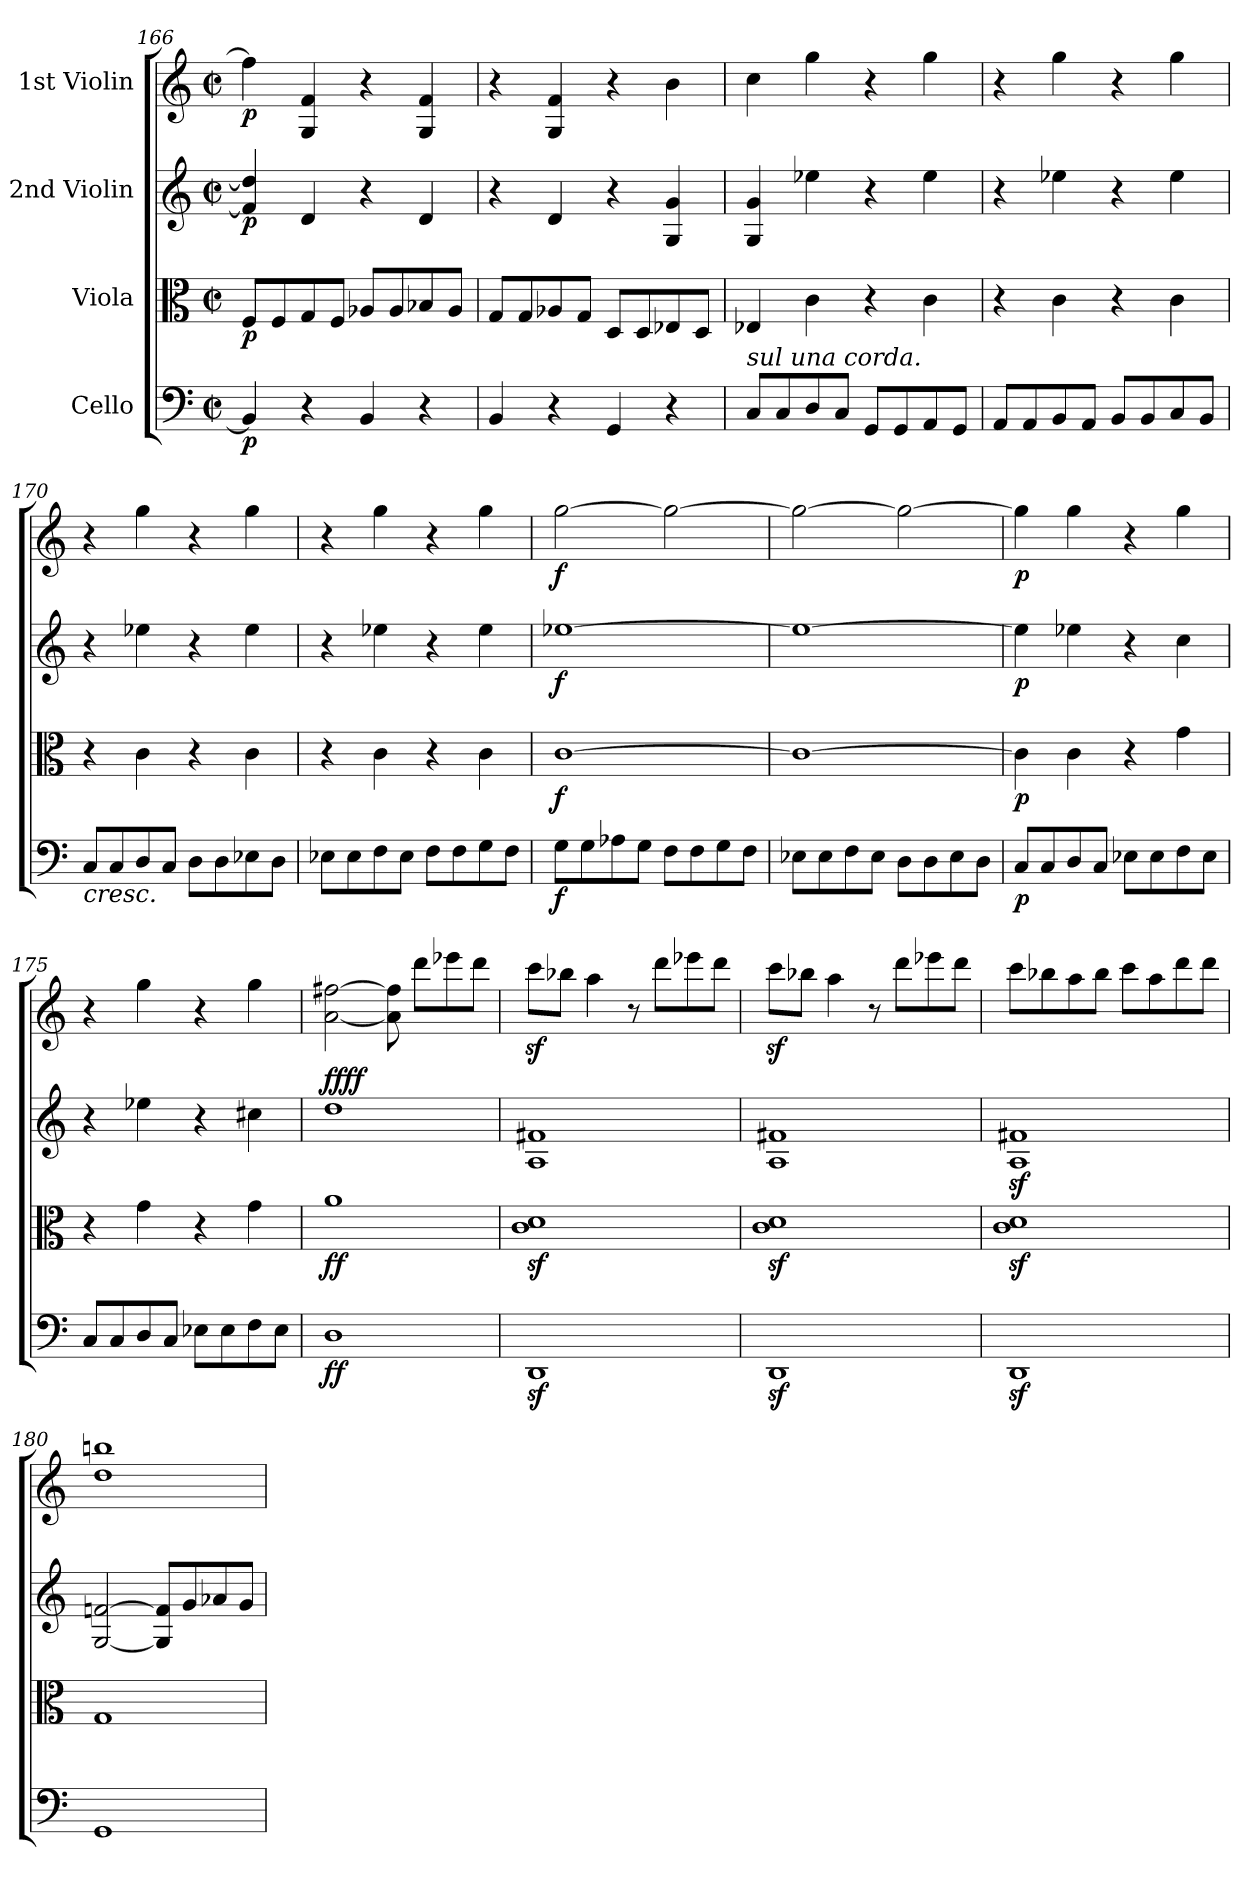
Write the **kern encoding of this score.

**kern	**dynam	**kern	**dynam	**kern	**dynam	**kern	**dynam
*part4	*part4	*part3	*part3	*part2	*part2	*part1	*part1
*staff4	*staff4	*staff3	*staff3	*staff2	*staff2	*staff1	*staff1
*I"Cello	*	*I"Viola	*	*I"2nd Violin	*	*I"1st Violin	*
*clefF4	*	*clefC3	*	*clefG2	*	*clefG2	*
*k[]	*	*k[]	*	*k[]	*	*k[]	*
*M2/2	*	*M2/2	*	*M2/2	*	*M2/2	*
*met(c|)	*	*met(c|)	*	*met(c|)	*	*met(c|)	*
=166	=166	=166	=166	=166	=166	=166	=166
!	!LO:DY:b	!	!LO:DY:b	!	!LO:DY:b	!	!LO:DY:b
4BB/]	p	8F/L	p	4f/] 4dd/]	p	4ff\]	p
.	.	8F/	.	.	.	.	.
4r	.	8G/	.	4d/	.	4G/ 4f/	.
.	.	8F/J	.	.	.	.	.
4BB/	.	8A-X/L	.	4r	.	4r	.
.	.	8A-/	.	.	.	.	.
4r	.	8B-X/	.	4d/	.	4G/ 4f/	.
.	.	8A-/J	.	.	.	.	.
=167	=167	=167	=167	=167	=167	=167	=167
4BB/	.	8G/L	.	4r	.	4r	.
.	.	8G/	.	.	.	.	.
4r	.	8A-X/	.	4d/	.	4G/ 4f/	.
.	.	8G/J	.	.	.	.	.
4GG/	.	8D/L	.	4r	.	4r	.
.	.	8D/	.	.	.	.	.
4r	.	8E-X/	.	4G/ 4g/	.	4b\	.
.	.	8D/J	.	.	.	.	.
=168	=168	=168	=168	=168	=168	=168	=168
!LO:TX:a:i:t=sul una corda.	!	!	!	!	!	!	!
8C/L	.	4E-X/	.	4G/ 4g/	.	4cc\	.
8C/	.	.	.	.	.	.	.
8D/	.	4c\	.	4ee-X\	.	4gg\	.
8C/J	.	.	.	.	.	.	.
8GG/L	.	4r	.	4r	.	4r	.
8GG/	.	.	.	.	.	.	.
8AA/	.	4c\	.	4ee-\	.	4gg\	.
8GG/J	.	.	.	.	.	.	.
=169	=169	=169	=169	=169	=169	=169	=169
8AA/L	.	4r	.	4r	.	4r	.
8AA/	.	.	.	.	.	.	.
8BB/	.	4c\	.	4ee-X\	.	4gg\	.
8AA/J	.	.	.	.	.	.	.
8BB/L	.	4r	.	4r	.	4r	.
8BB/	.	.	.	.	.	.	.
8C/	.	4c\	.	4ee-\	.	4gg\	.
8BB/J	.	.	.	.	.	.	.
=170	=170	=170	=170	=170	=170	=170	=170
!LO:TX:b:i:t=cresc.	!	!	!	!	!	!	!
8C/L	.	4r	.	4r	.	4r	.
8C/	.	.	.	.	.	.	.
8D/	.	4c\	.	4ee-X\	.	4gg\	.
8C/J	.	.	.	.	.	.	.
8D\L	.	4r	.	4r	.	4r	.
8D\	.	.	.	.	.	.	.
8E-X\	.	4c\	.	4ee-\	.	4gg\	.
8D\J	.	.	.	.	.	.	.
=171	=171	=171	=171	=171	=171	=171	=171
8E-X\L	.	4r	.	4r	.	4r	.
8E-\	.	.	.	.	.	.	.
8F\	.	4c\	.	4ee-X\	.	4gg\	.
8E-\J	.	.	.	.	.	.	.
8F\L	.	4r	.	4r	.	4r	.
8F\	.	.	.	.	.	.	.
8G\	.	4c\	.	4ee-\	.	4gg\	.
8F\J	.	.	.	.	.	.	.
=172	=172	=172	=172	=172	=172	=172	=172
!	!LO:DY:b	!	!LO:DY:b	!	!LO:DY:b	!	!LO:DY:b
8G\L	f	[1c	f	[1ee-X	f	[2gg\	f
8G\	.	.	.	.	.	.	.
8A-X\	.	.	.	.	.	.	.
8G\J	.	.	.	.	.	.	.
8F\L	.	.	.	.	.	2gg\_	.
8F\	.	.	.	.	.	.	.
8G\	.	.	.	.	.	.	.
8F\J	.	.	.	.	.	.	.
=173	=173	=173	=173	=173	=173	=173	=173
8E-X\L	.	1c_	.	1ee-_	.	2gg\_	.
8E-\	.	.	.	.	.	.	.
8F\	.	.	.	.	.	.	.
8E-\J	.	.	.	.	.	.	.
8D\L	.	.	.	.	.	2gg\_	.
8D\	.	.	.	.	.	.	.
8E-\	.	.	.	.	.	.	.
8D\J	.	.	.	.	.	.	.
=174	=174	=174	=174	=174	=174	=174	=174
!	!LO:DY:b	!	!LO:DY:b	!	!LO:DY:b	!	!LO:DY:b
8C/L	p	4c\]	p	4ee-\]	p	4gg\]	p
8C/	.	.	.	.	.	.	.
8D/	.	4c\	.	4ee-X\	.	4gg\	.
8C/J	.	.	.	.	.	.	.
8E-X\L	.	4r	.	4r	.	4r	.
8E-\	.	.	.	.	.	.	.
8F\	.	4g\	.	4cc\	.	4gg\	.
8E-\J	.	.	.	.	.	.	.
=175	=175	=175	=175	=175	=175	=175	=175
8C/L	.	4r	.	4r	.	4r	.
8C/	.	.	.	.	.	.	.
8D/	.	4g\	.	4ee-X\	.	4gg\	.
8C/J	.	.	.	.	.	.	.
8E-X\L	.	4r	.	4r	.	4r	.
8E-\	.	.	.	.	.	.	.
8F\	.	4g\	.	4cc#X\	.	4gg\	.
8E-\J	.	.	.	.	.	.	.
=176	=176	=176	=176	=176	=176	=176	=176
!	!LO:DY:b	!	!LO:DY:b	!	!LO:DY:b	!	!
!	!	!	!	!	!LO:DY:n=1:a	!	!
1D	ff	1a	ff	1dd	ff ff	[2a\ [2ff#X\	.
.	.	.	.	.	.	8a\] 8ff#\]	.
.	.	.	.	.	.	8ddd\L	.
.	.	.	.	.	.	8eee-X\	.
.	.	.	.	.	.	8ddd\J	.
=177	=177	=177	=177	=177	=177	=177	=177
1DDz<	.	1cz> 1dz>	.	1A 1f#X	.	8cccz<\L	.
.	.	.	.	.	.	8bb-X\J	.
.	.	.	.	.	.	4aa\	.
.	.	.	.	.	.	8r	.
.	.	.	.	.	.	8ddd\L	.
.	.	.	.	.	.	8eee-X\	.
.	.	.	.	.	.	8ddd\J	.
=178	=178	=178	=178	=178	=178	=178	=178
1DDz<	.	1cz> 1dz>	.	1A 1f#X	.	8cccz<\L	.
.	.	.	.	.	.	8bb-X\J	.
.	.	.	.	.	.	4aa\	.
.	.	.	.	.	.	8r	.
.	.	.	.	.	.	8ddd\L	.
.	.	.	.	.	.	8eee-X\	.
.	.	.	.	.	.	8ddd\J	.
=179	=179	=179	=179	=179	=179	=179	=179
1DDz<	.	1cz< 1dz<	.	1Az< 1f#Xz<	.	8ccc\L	.
.	.	.	.	.	.	8bb-X\	.
.	.	.	.	.	.	8aa\	.
.	.	.	.	.	.	8bb-\J	.
.	.	.	.	.	.	8ccc\L	.
.	.	.	.	.	.	8aa\	.
.	.	.	.	.	.	8ddd\	.
.	.	.	.	.	.	8ddd\J	.
=180	=180	=180	=180	=180	=180	=180	=180
1GG	.	1G	.	[2G/ [2fn/	.	1dd 1bbn	.
.	.	.	.	8G/] 8f/]L	.	.	.
.	.	.	.	8g/	.	.	.
.	.	.	.	8a-X/	.	.	.
.	.	.	.	8g/J	.	.	.
=	=	=	=	=	=	=	=
*-	*-	*-	*-	*-	*-	*-	*-
